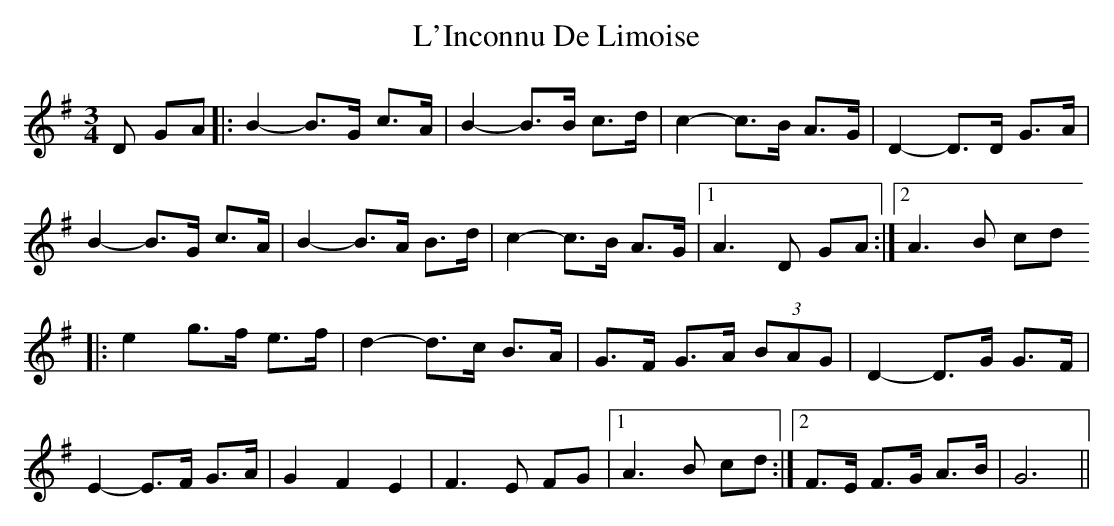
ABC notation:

X:1
T: L'Inconnu De Limoise
M: 3/4
L: 1/8
K: Gmaj
D GA|:B2- B>G c>A|B2- B>B c>d|c2- c>B A>G|D2- D>D G>A|
B2- B>G c>A|B2- B>A B>d|c2- c>B A>G|1 A3D GA:|2 A3B cd
|:e2 g>f e>f|d2- d>c B>A|G>F G>A (3BAG|D2- D>G G>F|
E2- E>F G>A|G2 F2 E2|F3 E FG|1 A3B cd:|2 F>E F>G A>B|G6||
